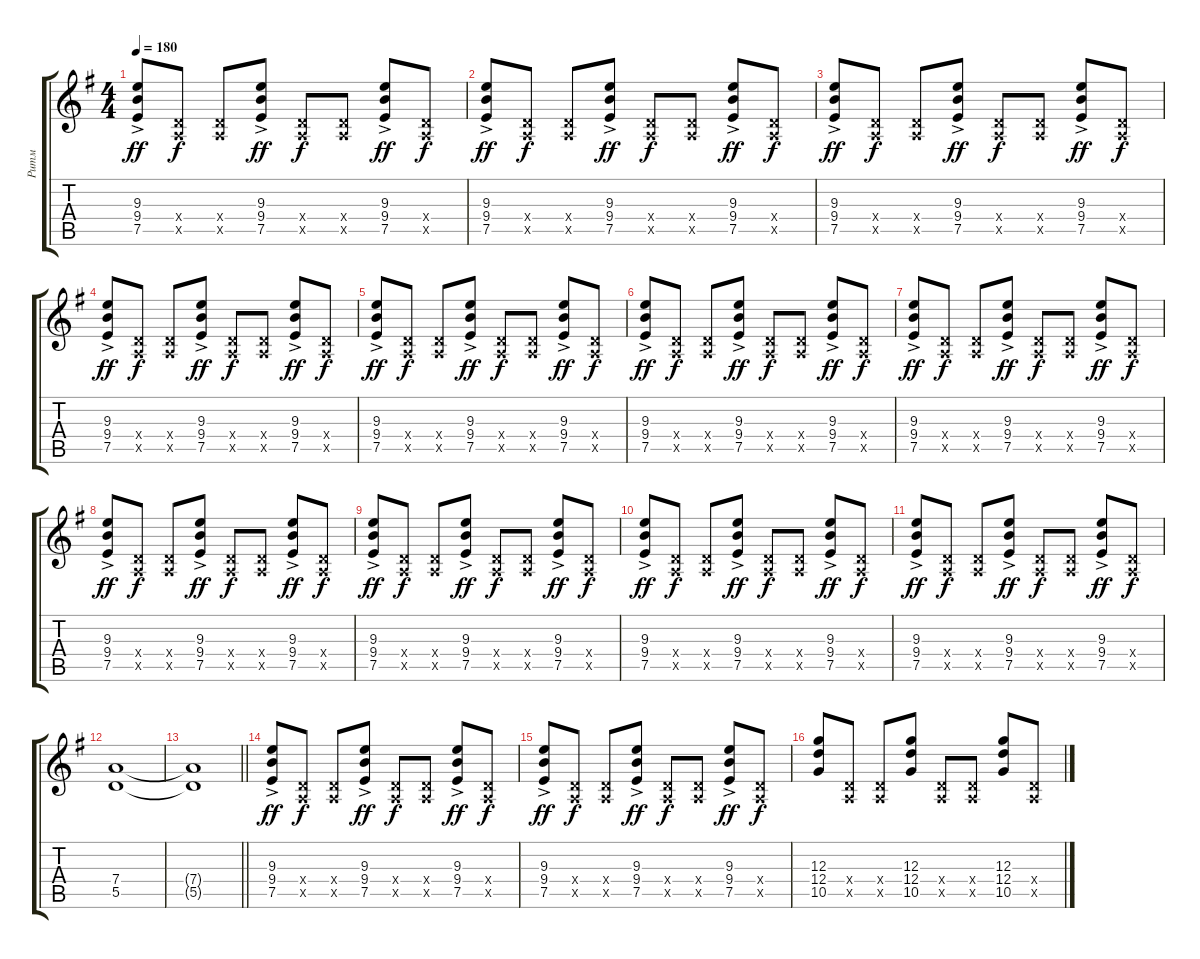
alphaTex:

\track ("Ритм" "Ритм") {instrument distortionguitar}
\staff {score tabs}
\tuning (E4 B3 G3 D3 A2 E2) {hide}
\ts (4 4)
\tempo 180
\clef g2
\ks g
(9.3{ac} 9.4{ac} 7.5{ac}).8{dy ff instrument distortionguitar} (0.4{x} 0.5{x}).8{dy f} (0.4{x} 0.5{x}).8 (9.3{ac} 9.4{ac} 7.5{ac}).8{dy ff} (0.4{x} 0.5{x}).8{dy f} (0.4{x} 0.5{x}).8 (9.3{ac} 9.4{ac} 7.5{ac}).8{dy ff} (0.4{x} 0.5{x}).8{dy f} |
(9.3{ac} 9.4{ac} 7.5{ac}).8{dy ff} (0.4{x} 0.5{x}).8{dy f} (0.4{x} 0.5{x}).8 (9.3{ac} 9.4{ac} 7.5{ac}).8{dy ff} (0.4{x} 0.5{x}).8{dy f} (0.4{x} 0.5{x}).8 (9.3{ac} 9.4{ac} 7.5{ac}).8{dy ff} (0.4{x} 0.5{x}).8{dy f} |
(9.3{ac} 9.4{ac} 7.5{ac}).8{dy ff} (0.4{x} 0.5{x}).8{dy f} (0.4{x} 0.5{x}).8 (9.3{ac} 9.4{ac} 7.5{ac}).8{dy ff} (0.4{x} 0.5{x}).8{dy f} (0.4{x} 0.5{x}).8 (9.3{ac} 9.4{ac} 7.5{ac}).8{dy ff} (0.4{x} 0.5{x}).8{dy f} |
(9.3{ac} 9.4{ac} 7.5{ac}).8{dy ff} (0.4{x} 0.5{x}).8{dy f} (0.4{x} 0.5{x}).8 (9.3{ac} 9.4{ac} 7.5{ac}).8{dy ff} (0.4{x} 0.5{x}).8{dy f} (0.4{x} 0.5{x}).8 (9.3{ac} 9.4{ac} 7.5{ac}).8{dy ff} (0.4{x} 0.5{x}).8{dy f} |
(9.3{ac} 9.4{ac} 7.5{ac}).8{dy ff} (0.4{x} 0.5{x}).8{dy f} (0.4{x} 0.5{x}).8 (9.3{ac} 9.4{ac} 7.5{ac}).8{dy ff} (0.4{x} 0.5{x}).8{dy f} (0.4{x} 0.5{x}).8 (9.3{ac} 9.4{ac} 7.5{ac}).8{dy ff} (0.4{x} 0.5{x}).8{dy f} |
(9.3{ac} 9.4{ac} 7.5{ac}).8{dy ff} (0.4{x} 0.5{x}).8{dy f} (0.4{x} 0.5{x}).8 (9.3{ac} 9.4{ac} 7.5{ac}).8{dy ff} (0.4{x} 0.5{x}).8{dy f} (0.4{x} 0.5{x}).8 (9.3{ac} 9.4{ac} 7.5{ac}).8{dy ff} (0.4{x} 0.5{x}).8{dy f} |
(9.3{ac} 9.4{ac} 7.5{ac}).8{dy ff} (0.4{x} 0.5{x}).8{dy f} (0.4{x} 0.5{x}).8 (9.3{ac} 9.4{ac} 7.5{ac}).8{dy ff} (0.4{x} 0.5{x}).8{dy f} (0.4{x} 0.5{x}).8 (9.3{ac} 9.4{ac} 7.5{ac}).8{dy ff} (0.4{x} 0.5{x}).8{dy f} |
(9.3{ac} 9.4{ac} 7.5{ac}).8{dy ff} (0.4{x} 0.5{x}).8{dy f} (0.4{x} 0.5{x}).8 (9.3{ac} 9.4{ac} 7.5{ac}).8{dy ff} (0.4{x} 0.5{x}).8{dy f} (0.4{x} 0.5{x}).8 (9.3{ac} 9.4{ac} 7.5{ac}).8{dy ff} (0.4{x} 0.5{x}).8{dy f} |
(9.3{ac} 9.4{ac} 7.5{ac}).8{dy ff} (0.4{x} 0.5{x}).8{dy f} (0.4{x} 0.5{x}).8 (9.3{ac} 9.4{ac} 7.5{ac}).8{dy ff} (0.4{x} 0.5{x}).8{dy f} (0.4{x} 0.5{x}).8 (9.3{ac} 9.4{ac} 7.5{ac}).8{dy ff} (0.4{x} 0.5{x}).8{dy f} |
(9.3{ac} 9.4{ac} 7.5{ac}).8{dy ff} (0.4{x} 0.5{x}).8{dy f} (0.4{x} 0.5{x}).8 (9.3{ac} 9.4{ac} 7.5{ac}).8{dy ff} (0.4{x} 0.5{x}).8{dy f} (0.4{x} 0.5{x}).8 (9.3{ac} 9.4{ac} 7.5{ac}).8{dy ff} (0.4{x} 0.5{x}).8{dy f} |
(9.3{ac} 9.4{ac} 7.5{ac}).8{dy ff} (0.4{x} 0.5{x}).8{dy f} (0.4{x} 0.5{x}).8 (9.3{ac} 9.4{ac} 7.5{ac}).8{dy ff} (0.4{x} 0.5{x}).8{dy f} (0.4{x} 0.5{x}).8 (9.3{ac} 9.4{ac} 7.5{ac}).8{dy ff} (0.4{x} 0.5{x}).8{dy f} |
(7.4 5.5).1 |
\barLineRight lightlight
(7.4{t} 5.5{t}).1 |
(9.3{ac} 9.4{ac} 7.5{ac}).8{dy ff} (0.4{x} 0.5{x}).8{dy f} (0.4{x} 0.5{x}).8 (9.3{ac} 9.4{ac} 7.5{ac}).8{dy ff} (0.4{x} 0.5{x}).8{dy f} (0.4{x} 0.5{x}).8 (9.3{ac} 9.4{ac} 7.5{ac}).8{dy ff} (0.4{x} 0.5{x}).8{dy f} |
(9.3{ac} 9.4{ac} 7.5{ac}).8{dy ff} (0.4{x} 0.5{x}).8{dy f} (0.4{x} 0.5{x}).8 (9.3{ac} 9.4{ac} 7.5{ac}).8{dy ff} (0.4{x} 0.5{x}).8{dy f} (0.4{x} 0.5{x}).8 (9.3{ac} 9.4{ac} 7.5{ac}).8{dy ff} (0.4{x} 0.5{x}).8{dy f} |
(12.3 12.4 10.5).8 (0.4{x} 0.5{x}).8 (0.4{x} 0.5{x}).8 (12.3 12.4 10.5).8 (0.4{x} 0.5{x}).8 (0.4{x} 0.5{x}).8 (12.3 12.4 10.5).8 (0.4{x} 0.5{x}).8
